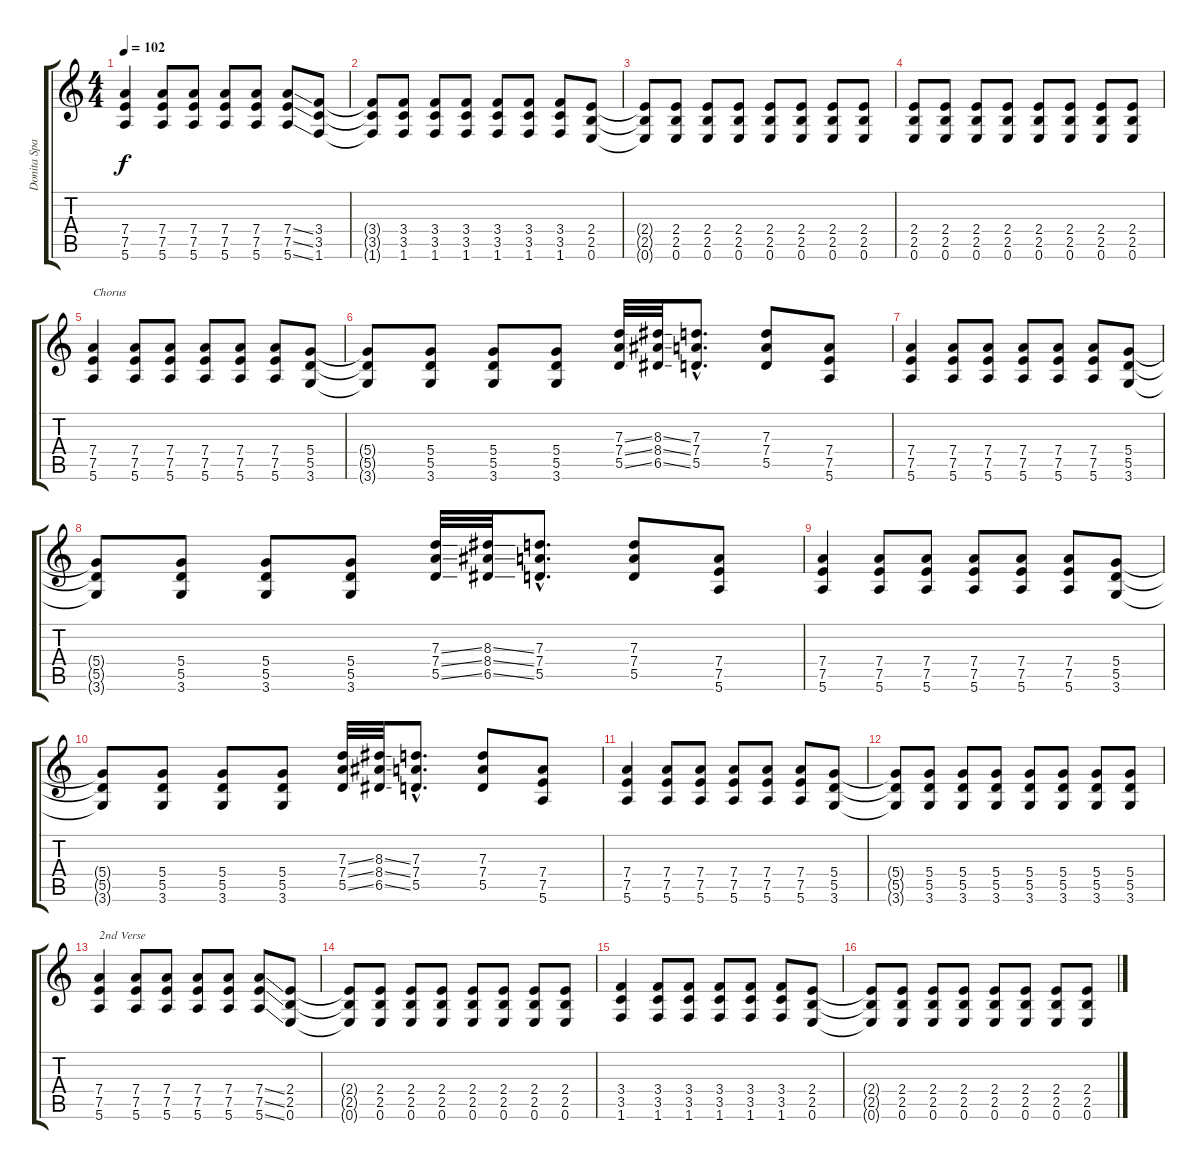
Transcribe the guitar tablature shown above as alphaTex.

\track ("Donita Sparks" "Donita Spa") {instrument distortionguitar}
\staff {score tabs}
\tuning (E4 B3 G3 D3 A2 E2) {hide}
\ts (4 4)
\tempo 102
\clef g2
\ks c
(7.4 7.5 5.6).4{dy f} (7.4 7.5 5.6).8 (7.4 7.5 5.6).8 (7.4 7.5 5.6).8 (7.4 7.5 5.6).8 (7.4{ss} 7.5{ss} 5.6{ss}).8 (3.4 3.5 1.6).8 |
(3.4{t} 3.5{t} 1.6{t}).8 (3.4 3.5 1.6).8 (3.4 3.5 1.6).8 (3.4 3.5 1.6).8 (3.4 3.5 1.6).8 (3.4 3.5 1.6).8 (3.4 3.5 1.6).8 (2.4 2.5 0.6).8 |
(2.4{t} 2.5{t} 0.6{t}).8 (2.4 2.5 0.6).8 (2.4 2.5 0.6).8 (2.4 2.5 0.6).8 (2.4 2.5 0.6).8 (2.4 2.5 0.6).8 (2.4 2.5 0.6).8 (2.4 2.5 0.6).8 |
(2.4 2.5 0.6).8 (2.4 2.5 0.6).8 (2.4 2.5 0.6).8 (2.4 2.5 0.6).8 (2.4 2.5 0.6).8 (2.4 2.5 0.6).8 (2.4 2.5 0.6).8 (2.4 2.5 0.6).8 |
(7.4 7.5 5.6).4{txt "Chorus"} (7.4 7.5 5.6).8 (7.4 7.5 5.6).8 (7.4 7.5 5.6).8 (7.4 7.5 5.6).8 (7.4 7.5 5.6).8 (5.4 5.5 3.6).8 |
(5.4{t} 5.5{t} 3.6{t}).8 (5.4 5.5 3.6).8 (5.4 5.5 3.6).8 (5.4 5.5 3.6).8 (7.3{ss} 7.4{ss} 5.5{ss}).32 (8.3{ss} 8.4{ss} 6.5{ss}).32 (7.3{hac} 7.4{hac} 5.5{hac}).8{d} (7.3 7.4 5.5).8 (7.4 7.5 5.6).8 |
(7.4 7.5 5.6).4 (7.4 7.5 5.6).8 (7.4 7.5 5.6).8 (7.4 7.5 5.6).8 (7.4 7.5 5.6).8 (7.4 7.5 5.6).8 (5.4 5.5 3.6).8 |
(5.4{t} 5.5{t} 3.6{t}).8 (5.4 5.5 3.6).8 (5.4 5.5 3.6).8 (5.4 5.5 3.6).8 (7.3{ss} 7.4{ss} 5.5{ss}).32 (8.3{ss} 8.4{ss} 6.5{ss}).32 (7.3{hac} 7.4{hac} 5.5{hac}).8{d} (7.3 7.4 5.5).8 (7.4 7.5 5.6).8 |
(7.4 7.5 5.6).4 (7.4 7.5 5.6).8 (7.4 7.5 5.6).8 (7.4 7.5 5.6).8 (7.4 7.5 5.6).8 (7.4 7.5 5.6).8 (5.4 5.5 3.6).8 |
(5.4{t} 5.5{t} 3.6{t}).8 (5.4 5.5 3.6).8 (5.4 5.5 3.6).8 (5.4 5.5 3.6).8 (7.3{ss} 7.4{ss} 5.5{ss}).32 (8.3{ss} 8.4{ss} 6.5{ss}).32 (7.3{hac} 7.4{hac} 5.5{hac}).8{d} (7.3 7.4 5.5).8 (7.4 7.5 5.6).8 |
(7.4 7.5 5.6).4 (7.4 7.5 5.6).8 (7.4 7.5 5.6).8 (7.4 7.5 5.6).8 (7.4 7.5 5.6).8 (7.4 7.5 5.6).8 (5.4 5.5 3.6).8 |
(5.4{t} 5.5{t} 3.6{t}).8 (5.4 5.5 3.6).8 (5.4 5.5 3.6).8 (5.4 5.5 3.6).8 (5.4 5.5 3.6).8 (5.4 5.5 3.6).8 (5.4 5.5 3.6).8 (5.4 5.5 3.6).8 |
(7.4 7.5 5.6).4{txt "2nd Verse"} (7.4 7.5 5.6).8 (7.4 7.5 5.6).8 (7.4 7.5 5.6).8 (7.4 7.5 5.6).8 (7.4{ss} 7.5{ss} 5.6{ss}).8 (2.4 2.5 0.6).8 |
(2.4{t} 2.5{t} 0.6{t}).8 (2.4 2.5 0.6).8 (2.4 2.5 0.6).8 (2.4 2.5 0.6).8 (2.4 2.5 0.6).8 (2.4 2.5 0.6).8 (2.4 2.5 0.6).8 (2.4 2.5 0.6).8 |
(3.4 3.5 1.6).4 (3.4 3.5 1.6).8 (3.4 3.5 1.6).8 (3.4 3.5 1.6).8 (3.4 3.5 1.6).8 (3.4 3.5 1.6).8 (2.4 2.5 0.6).8 |
(2.4{t} 2.5{t} 0.6{t}).8 (2.4 2.5 0.6).8 (2.4 2.5 0.6).8 (2.4 2.5 0.6).8 (2.4 2.5 0.6).8 (2.4 2.5 0.6).8 (2.4 2.5 0.6).8 (2.4{ss} 2.5{ss} 0.6{ss}).8
